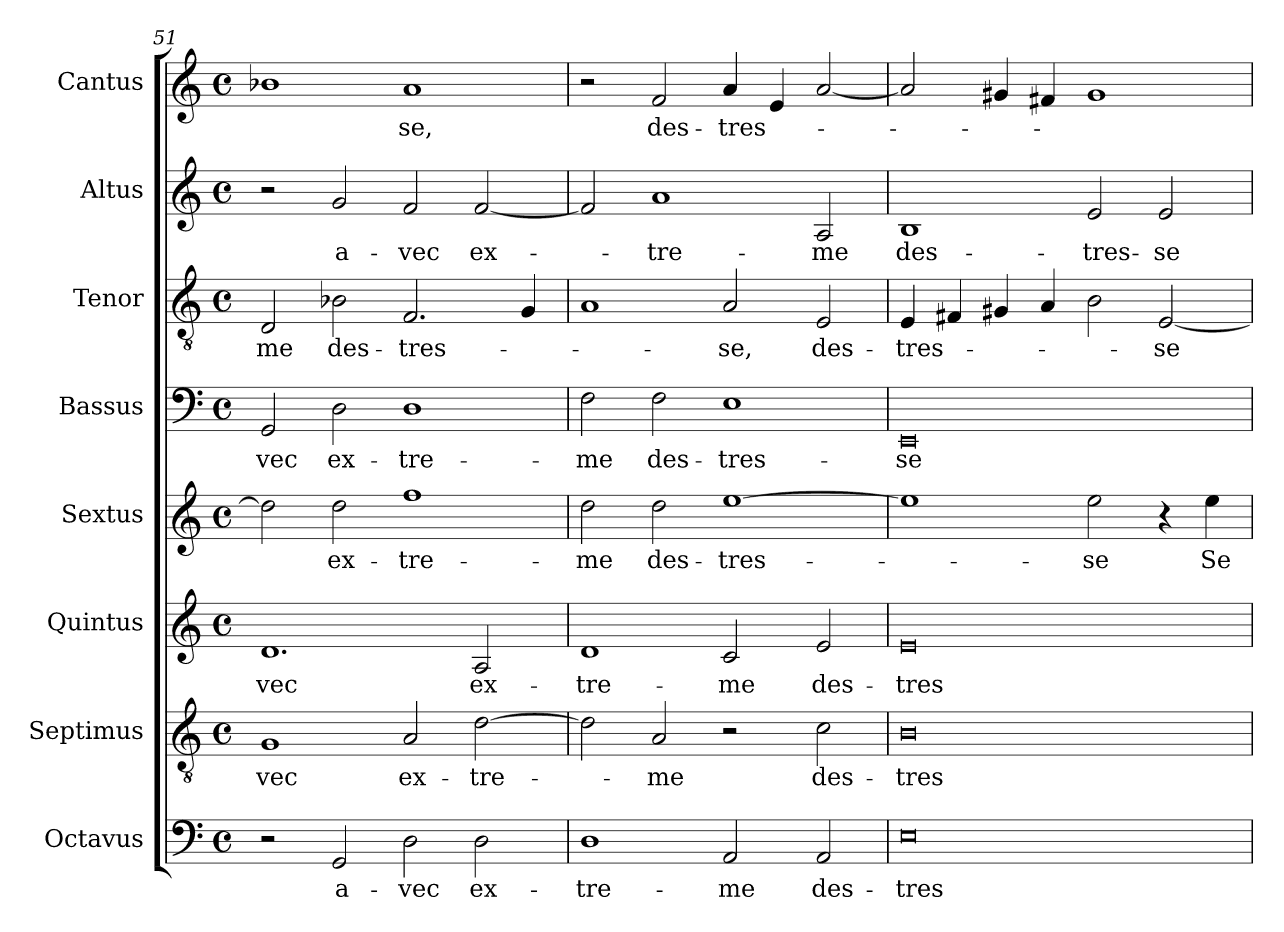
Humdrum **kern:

**kern	**text	**kern	**text	**kern	**text	**kern	**text	**kern	**text	**kern	**text	**kern	**text	**kern	**text
*part8	*part8	*part7	*part7	*part6	*part6	*part5	*part5	*part4	*part4	*part3	*part3	*part2	*part2	*part1	*part1
*staff8	*staff8	*staff7	*staff7	*staff6	*staff6	*staff5	*staff5	*staff4	*staff4	*staff3	*staff3	*staff2	*staff2	*staff1	*staff1
*I"Octavus	*	*I"Septimus	*	*I"Quintus	*	*I"Sextus	*	*I"Bassus	*	*I"Tenor	*	*I"Altus	*	*I"Cantus	*
*I'Oc	*	*I'Sp	*	*I'Qn	*	*I'Sx	*	*I'B	*	*I'T	*	*I'A	*	*I'C	*
*clefF4	*	*clefGv2	*	*clefG2	*	*clefG2	*	*clefF4	*	*clefGv2	*	*clefG2	*	*clefG2	*
*k[]	*	*k[]	*	*k[]	*	*k[]	*	*k[]	*	*k[]	*	*k[]	*	*k[]	*
*C:	*	*C:	*	*C:	*	*C:	*	*C:	*	*C:	*	*C:	*	*C:	*
*M4/4	*	*M4/4	*	*M4/4	*	*M4/4	*	*M4/4	*	*M4/4	*	*M4/4	*	*M4/4	*
*met(c)	*	*met(c)	*	*met(c)	*	*met(c)	*	*met(c)	*	*met(c)	*	*met(c)	*	*met(c)	*
=51	=51	=51	=51	=51	=51	=51	=51	=51	=51	=51	=51	=51	=51	=51	=51
!	!	!	!LO:LY:b	!	!LO:LY:b	!	!	!	!LO:LY:b	!	!LO:LY:b	!	!	!	!
2r	.	1G	-vec	1.d	-vec	2dd\]	.	2GG/	-vec	2D/	-me	2r	.	1b-X	.
!	!LO:LY:b	!	!	!	!	!	!LO:LY:b	!	!LO:LY:b	!	!LO:LY:b	!	!LO:LY:b	!	!
2GG/	a-	.	.	.	.	2dd\	ex-	2D\	ex-	2B-X\	des-	2g/	a-	.	.
!	!LO:LY:b	!	!LO:LY:b	!	!	!	!LO:LY:b	!	!LO:LY:b	!	!LO:LY:b	!	!LO:LY:b	!	!LO:LY:b
2D\	-vec	2A/	ex-	.	.	1ff	-tre-	1D	-tre-	2.F/	-tres-	2f/	-vec	1a	-se,
!	!LO:LY:b	!	!LO:LY:b	!	!LO:LY:b	!	!	!	!	!	!	!	!LO:LY:b	!	!
2D\	ex-	[2d\	-tre-	2A/	ex-	.	.	.	.	.	.	[2f/	ex-	.	.
.	.	.	.	.	.	.	.	.	.	4G/	.	.	.	.	.
=52	=52	=52	=52	=52	=52	=52	=52	=52	=52	=52	=52	=52	=52	=52	=52
!	!LO:LY:b	!	!	!	!LO:LY:b	!	!LO:LY:b	!	!LO:LY:b	!	!	!	!	!	!
1D	-tre-	2d\]	.	1d	-tre-	2dd\	-me	2F\	-me	1A	.	2f/]	.	2r	.
!	!	!	!LO:LY:b	!	!	!	!LO:LY:b	!	!LO:LY:b	!	!	!	!LO:LY:b	!	!LO:LY:b
.	.	2A/	-me	.	.	2dd\	des-	2F\	des-	.	.	1a	-tre-	2f/	des-
!	!LO:LY:b	!	!	!	!LO:LY:b	!	!LO:LY:b	!	!LO:LY:b	!	!LO:LY:b	!	!	!	!LO:LY:b
2AA/	-me	2r	.	2c/	-me	[1ee	-tres-	1E	-tres-	2A/	-se,	.	.	4a/	-tres-
.	.	.	.	.	.	.	.	.	.	.	.	.	.	4e/	.
!	!LO:LY:b	!	!LO:LY:b	!	!LO:LY:b	!	!	!	!	!	!LO:LY:b	!	!LO:LY:b	!	!
2AA/	des-	2c\	des-	2e/	des-	.	.	.	.	2E/	des-	2A/	-me	[2a/	.
=53	=53	=53	=53	=53	=53	=53	=53	=53	=53	=53	=53	=53	=53	=53	=53
!	!LO:LY:b	!	!LO:LY:b	!	!LO:LY:b	!	!	!	!LO:LY:b	!	!LO:LY:b	!	!LO:LY:b	!	!
0E	-tres-	0B	-tres-	0e	-tres-	1ee]	.	0EE	-se	4E/	-tres-	1B	des-	2a/]	.
.	.	.	.	.	.	.	.	.	.	4F#X/	.	.	.	.	.
.	.	.	.	.	.	.	.	.	.	4G#X/	.	.	.	4g#X/	.
.	.	.	.	.	.	.	.	.	.	4A/	.	.	.	4f#X/	.
!	!	!	!	!	!	!	!LO:LY:b	!	!	!	!	!	!LO:LY:b	!	!
.	.	.	.	.	.	2ee\	-se	.	.	2B\	.	2e/	-tres-	1g#	.
!	!	!	!	!	!	!	!	!	!	!	!LO:LY:b	!	!LO:LY:b	!	!
.	.	.	.	.	.	4r	.	.	.	[2E/	-se	2e/	-se	.	.
!	!	!	!	!	!	!	!LO:LY:b	!	!	!	!	!	!	!	!
.	.	.	.	.	.	4ee\	Se	.	.	.	.	.	.	.	.
=	=	=	=	=	=	=	=	=	=	=	=	=	=	=	=
*-	*-	*-	*-	*-	*-	*-	*-	*-	*-	*-	*-	*-	*-	*-	*-
